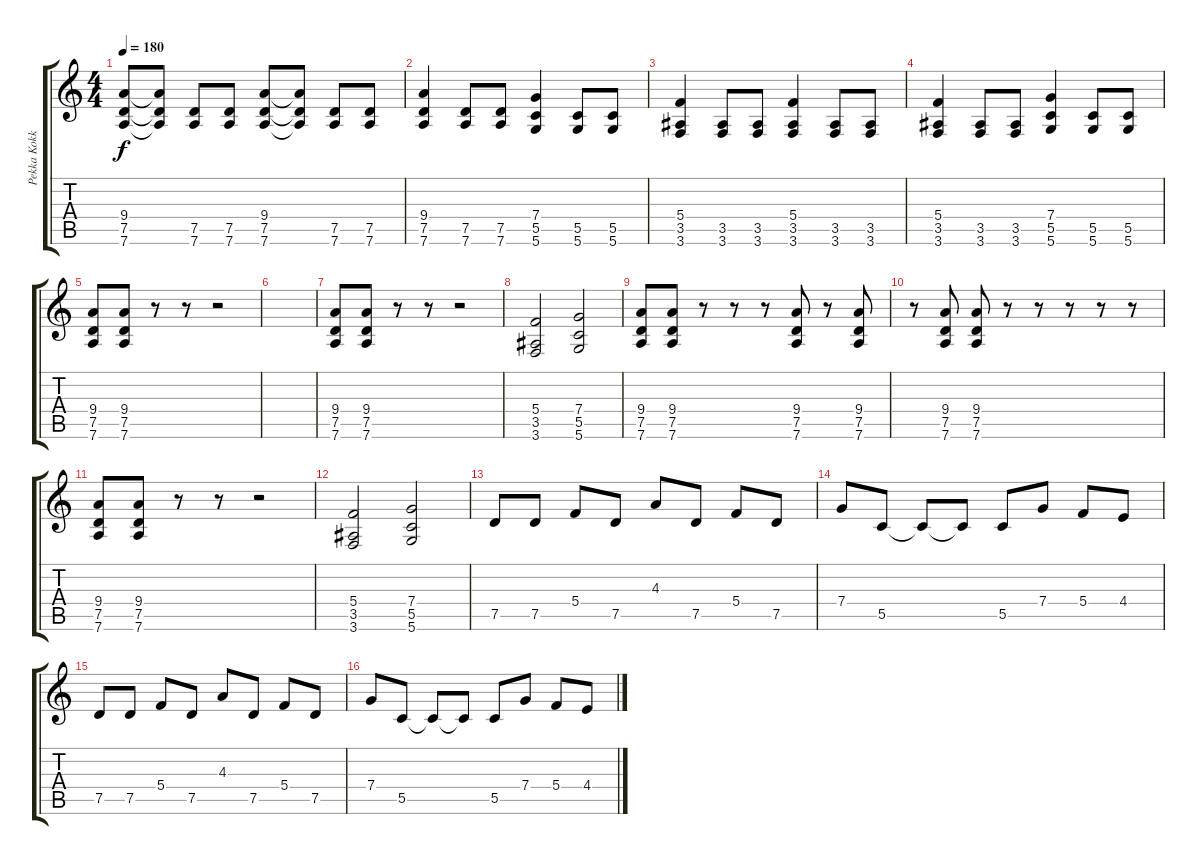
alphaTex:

\track ("Pekka Kokko - Rythm Guitar" "Pekka Kokk") {instrument distortionguitar}
\staff {score tabs}
\tuning (D4 A3 F3 C3 G2 D2) {hide}
\ts (4 4)
\tempo 180
\clef g2
\ks c
(9.4 7.5 7.6).8{dy f} (9.4{t} 7.5{t} 7.6{t}).8 (7.5 7.6).8 (7.5 7.6).8 (9.4 7.5 7.6).8 (9.4{t} 7.5{t} 7.6{t}).8 (7.5 7.6).8 (7.5 7.6).8 |
(9.4 7.5 7.6).4 (7.5 7.6).8 (7.5 7.6).8 (7.4 5.5 5.6).4 (5.5 5.6).8 (5.5 5.6).8 |
(5.4 3.5 3.6).4 (3.5 3.6).8 (3.5 3.6).8 (5.4 3.5 3.6).4 (3.5 3.6).8 (3.5 3.6).8 |
(5.4 3.5 3.6).4 (3.5 3.6).8 (3.5 3.6).8 (7.4 5.5 5.6).4 (5.5 5.6).8 (5.5 5.6).8 |
\section ("" "")
(9.4 7.5 7.6).8 (9.4 7.5 7.6).8 r.8 r.8 r.2 |
|
(9.4 7.5 7.6).8 (9.4 7.5 7.6).8 r.8 r.8 r.2 |
(5.4 3.5 3.6).2 (7.4 5.5 5.6).2 |
(9.4 7.5 7.6).8 (9.4 7.5 7.6).8 r.8 r.8 r.8 (9.4 7.5 7.6).8 r.8 (9.4 7.5 7.6).8 |
r.8 (9.4 7.5 7.6).8 (9.4 7.5 7.6).8 r.8 r.8 r.8 r.8 r.8 |
(9.4 7.5 7.6).8 (9.4 7.5 7.6).8 r.8 r.8 r.2 |
(5.4 3.5 3.6).2 (7.4 5.5 5.6).2 |
7.5.8 7.5.8 5.4.8 7.5.8 4.3.8 7.5.8 5.4.8 7.5.8 |
7.4.8 5.5.8 5.5{t}.8 5.5{t}.8 5.5.8 7.4.8 5.4.8 4.4.8 |
7.5.8 7.5.8 5.4.8 7.5.8 4.3.8 7.5.8 5.4.8 7.5.8 |
7.4.8 5.5.8 5.5{t}.8 5.5{t}.8 5.5.8 7.4.8 5.4.8 4.4.8
